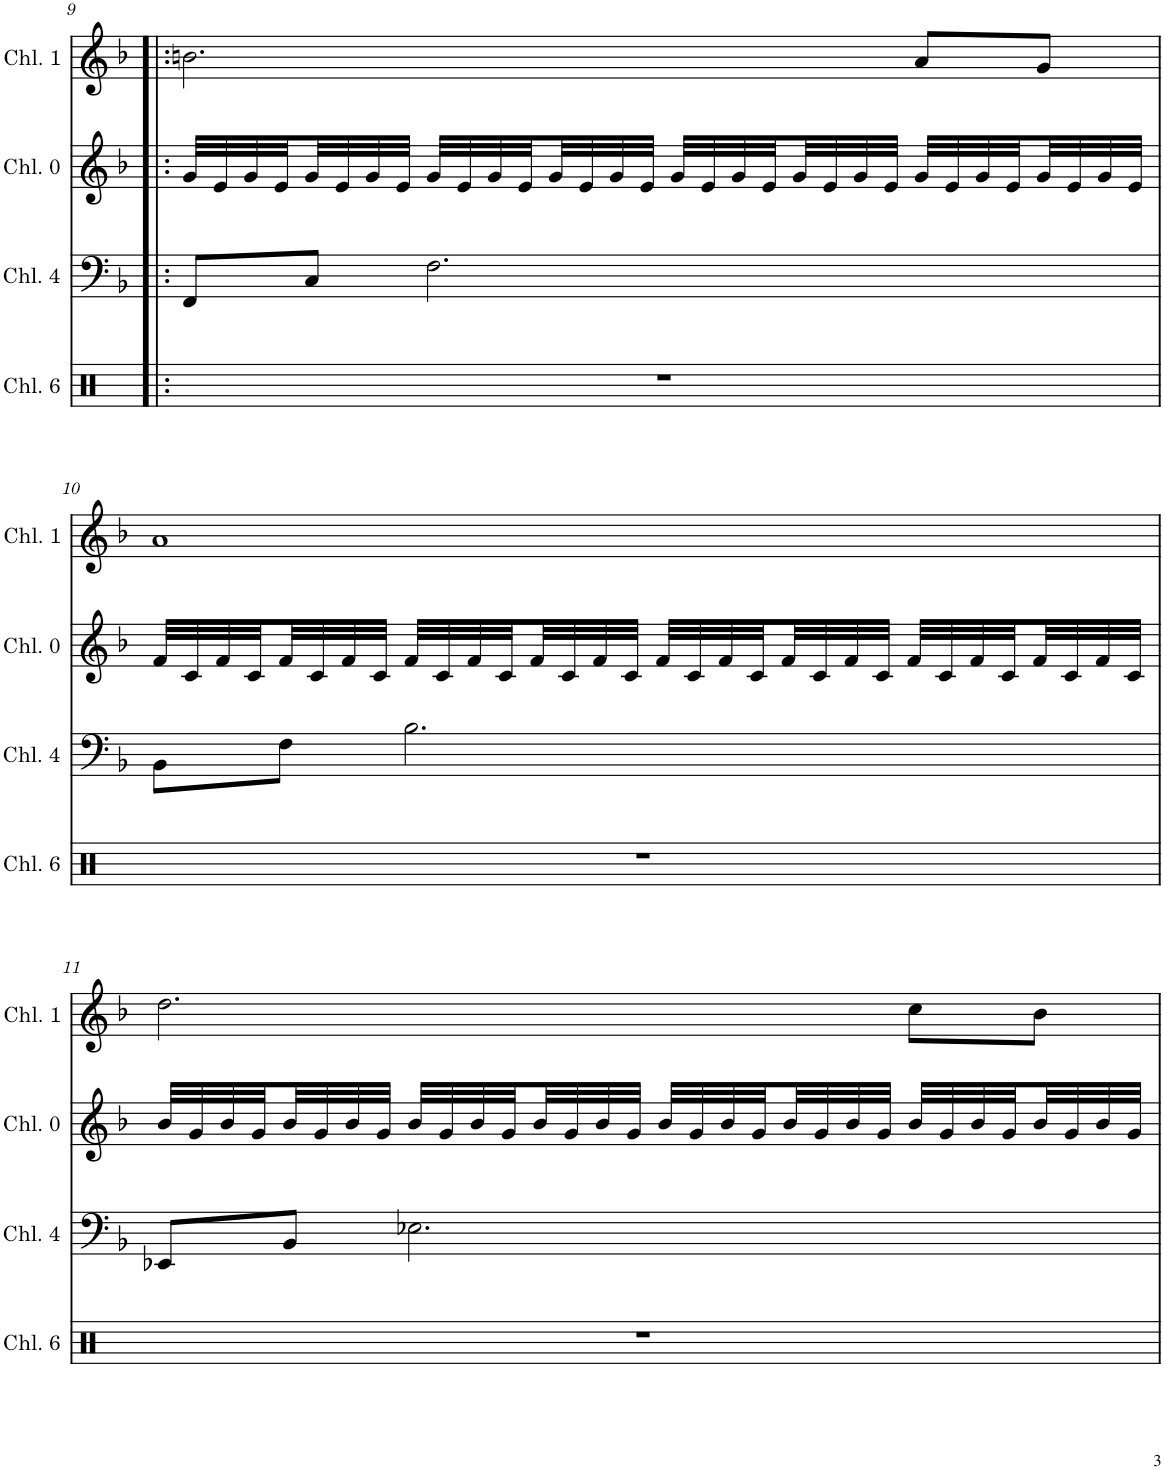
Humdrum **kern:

**kern	**kern	**kern	**kern
*part4	*part3	*part2	*part1
*staff4	*staff3	*staff2	*staff1
*I"Channel 6	*I"Channel 4	*I"Channel 0	*I"Channel 1
*I'Chl. 6	*I'Chl. 4	*I'Chl. 0	*I'Chl. 1
!!LO:PB:g=z
*clefX	*clefF4	*clefG2	*clefG2
*k[]	*k[b-]	*k[b-]	*k[b-]
*M4/4	*M4/4	*M4/4	*M4/4
*met(c)	*met(c)	*met(c)	*met(c)
=9!|:	=9!|:	=9!|:	=9!|:
1r	8FF/L	32g/LLL	2.bn\
.	.	32e/	.
.	.	32g/	.
.	.	32e/	.
.	8C/J	32g/	.
.	.	32e/	.
.	.	32g/	.
.	.	32e/JJJ	.
.	2.F\	32g/LLL	.
.	.	32e/	.
.	.	32g/	.
.	.	32e/	.
.	.	32g/	.
.	.	32e/	.
.	.	32g/	.
.	.	32e/JJJ	.
.	.	32g/LLL	.
.	.	32e/	.
.	.	32g/	.
.	.	32e/	.
.	.	32g/	.
.	.	32e/	.
.	.	32g/	.
.	.	32e/JJJ	.
.	.	32g/LLL	8a/L
.	.	32e/	.
.	.	32g/	.
.	.	32e/	.
.	.	32g/	8g/J
.	.	32e/	.
.	.	32g/	.
.	.	32e/JJJ	.
!!LO:LB:g=z
=10	=10	=10	=10
1r	8BB-\L	32f/LLL	1a
.	.	32c/	.
.	.	32f/	.
.	.	32c/	.
.	8F\J	32f/	.
.	.	32c/	.
.	.	32f/	.
.	.	32c/JJJ	.
.	2.B-\	32f/LLL	.
.	.	32c/	.
.	.	32f/	.
.	.	32c/	.
.	.	32f/	.
.	.	32c/	.
.	.	32f/	.
.	.	32c/JJJ	.
.	.	32f/LLL	.
.	.	32c/	.
.	.	32f/	.
.	.	32c/	.
.	.	32f/	.
.	.	32c/	.
.	.	32f/	.
.	.	32c/JJJ	.
.	.	32f/LLL	.
.	.	32c/	.
.	.	32f/	.
.	.	32c/	.
.	.	32f/	.
.	.	32c/	.
.	.	32f/	.
.	.	32c/JJJ	.
!!LO:LB:g=z
=11	=11	=11	=11
1r	8EE-X/L	32b-/LLL	2.dd\
.	.	32g/	.
.	.	32b-/	.
.	.	32g/	.
.	8BB-/J	32b-/	.
.	.	32g/	.
.	.	32b-/	.
.	.	32g/JJJ	.
.	2.E-X\	32b-/LLL	.
.	.	32g/	.
.	.	32b-/	.
.	.	32g/	.
.	.	32b-/	.
.	.	32g/	.
.	.	32b-/	.
.	.	32g/JJJ	.
.	.	32b-/LLL	.
.	.	32g/	.
.	.	32b-/	.
.	.	32g/	.
.	.	32b-/	.
.	.	32g/	.
.	.	32b-/	.
.	.	32g/JJJ	.
.	.	32b-/LLL	8cc\L
.	.	32g/	.
.	.	32b-/	.
.	.	32g/	.
.	.	32b-/	8b-\J
.	.	32g/	.
.	.	32b-/	.
.	.	32g/JJJ	.
=	=	=	=
*-	*-	*-	*-
